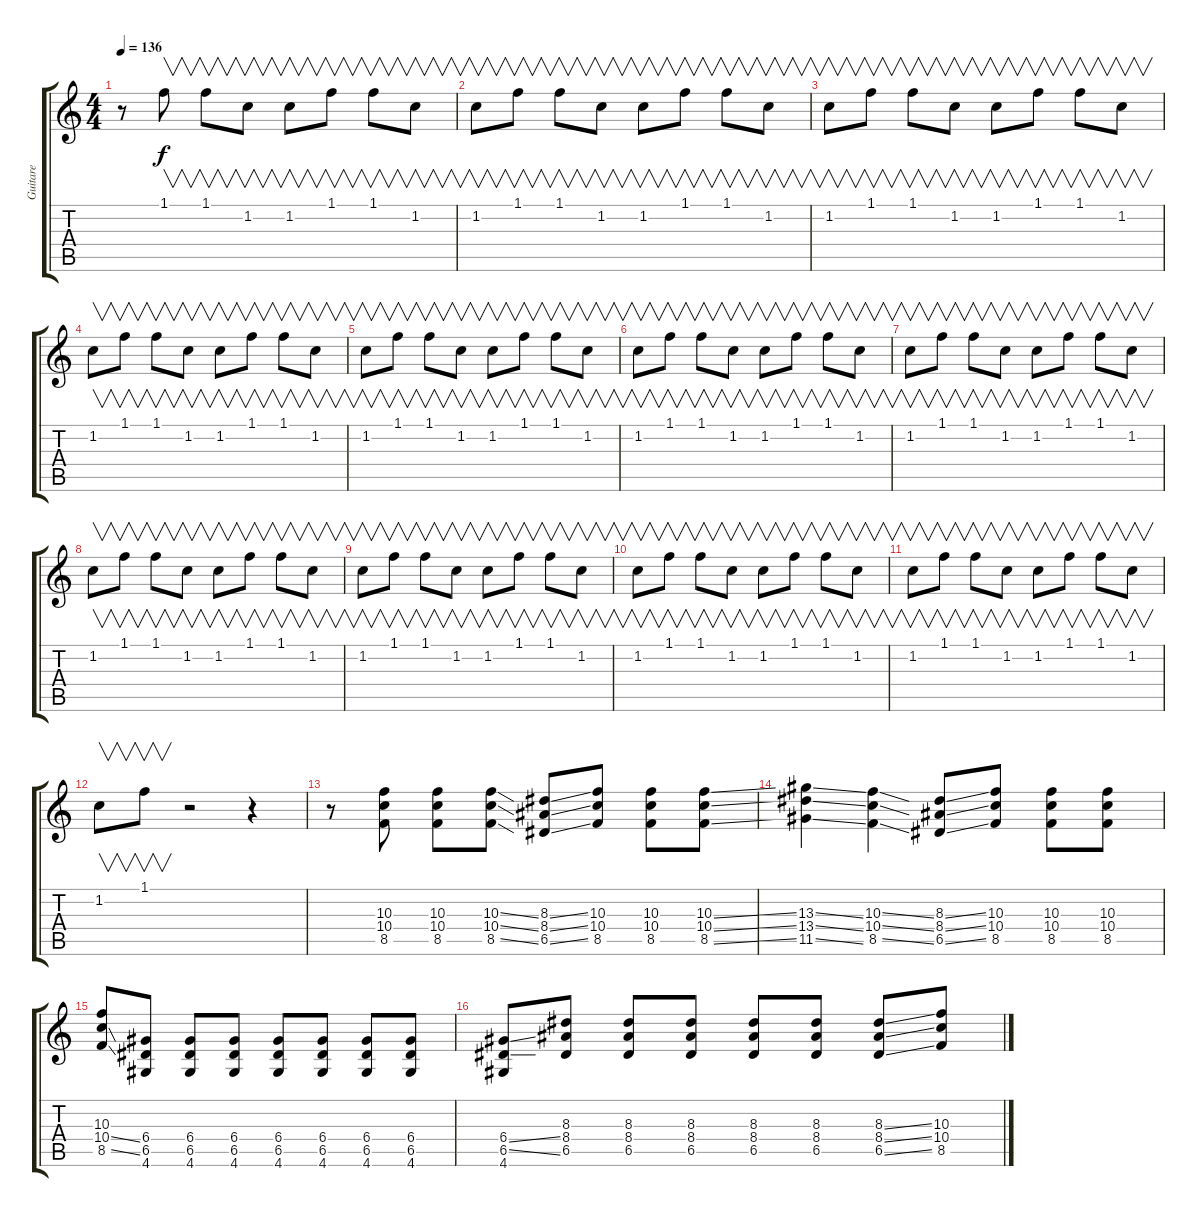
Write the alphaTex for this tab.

\track ("Guitare" "Guitare") {instrument distortionguitar}
\staff {score tabs}
\tuning (E4 B3 G3 D3 A2 E2) {hide}
\ts (4 4)
\tempo 136
\clef g2
\ks c
r.8{dy f volume 4 instrument lead4chiff} 1.1.8{v} 1.1.8{v} 1.2.8{v} 1.2.8{v} 1.1.8{v} 1.1.8{v} 1.2.8{v} |
1.2.8{v} 1.1.8{v} 1.1.8{v} 1.2.8{v} 1.2.8{v} 1.1.8{v} 1.1.8{v} 1.2.8{v} |
1.2.8{v} 1.1.8{v} 1.1.8{v} 1.2.8{v} 1.2.8{v} 1.1.8{v} 1.1.8{v} 1.2.8{v} |
1.2.8{v} 1.1.8{v} 1.1.8{v} 1.2.8{v} 1.2.8{v} 1.1.8{v} 1.1.8{v} 1.2.8{v} |
1.2.8{v} 1.1.8{v} 1.1.8{v} 1.2.8{v} 1.2.8{v} 1.1.8{v} 1.1.8{v} 1.2.8{v} |
1.2.8{v} 1.1.8{v} 1.1.8{v} 1.2.8{v} 1.2.8{v} 1.1.8{v} 1.1.8{v} 1.2.8{v} |
1.2.8{v} 1.1.8{v} 1.1.8{v} 1.2.8{v} 1.2.8{v} 1.1.8{v} 1.1.8{v} 1.2.8{v} |
1.2.8{v} 1.1.8{v} 1.1.8{v} 1.2.8{v} 1.2.8{v} 1.1.8{v} 1.1.8{v} 1.2.8{v} |
1.2.8{v} 1.1.8{v} 1.1.8{v} 1.2.8{v} 1.2.8{v} 1.1.8{v} 1.1.8{v} 1.2.8{v} |
1.2.8{v} 1.1.8{v} 1.1.8{v} 1.2.8{v} 1.2.8{v} 1.1.8{v} 1.1.8{v} 1.2.8{v} |
1.2.8{v} 1.1.8{v} 1.1.8{v} 1.2.8{v} 1.2.8{v} 1.1.8{v} 1.1.8{v} 1.2.8{v} |
1.2.8{v} 1.1.8{v} r.2 r.4 |
r.8{volume 8 instrument distortionguitar} (10.3 10.4 8.5).8 (10.3 10.4 8.5).8 (10.3{ss} 10.4{ss} 8.5{ss}).8 (8.3{ss} 8.4{ss} 6.5{ss}).8 (10.3 10.4 8.5).8 (10.3 10.4 8.5).8 (10.3{ss} 10.4{ss} 8.5{ss}).8 |
(13.3{ss} 13.4{ss} 11.5{ss}).4 (10.3{ss} 10.4{ss} 8.5{ss}).4 (8.3{ss} 8.4{ss} 6.5{ss}).8 (10.3 10.4 8.5).8 (10.3 10.4 8.5).8 (10.3 10.4 8.5).8 |
(10.3 10.4{ss} 8.5{ss}).8 (6.4 6.5 4.6).8 (6.4 6.5 4.6).8 (6.4 6.5 4.6).8 (6.4 6.5 4.6).8 (6.4 6.5 4.6).8 (6.4 6.5 4.6).8 (6.4 6.5 4.6).8 |
(6.4{ss} 6.5{ss} 4.6).8 (8.3 8.4 6.5).8 (8.3 8.4 6.5).8 (8.3 8.4 6.5).8 (8.3 8.4 6.5).8 (8.3 8.4 6.5).8 (8.3{ss} 8.4{ss} 6.5{ss}).8 (10.3 10.4 8.5).8
